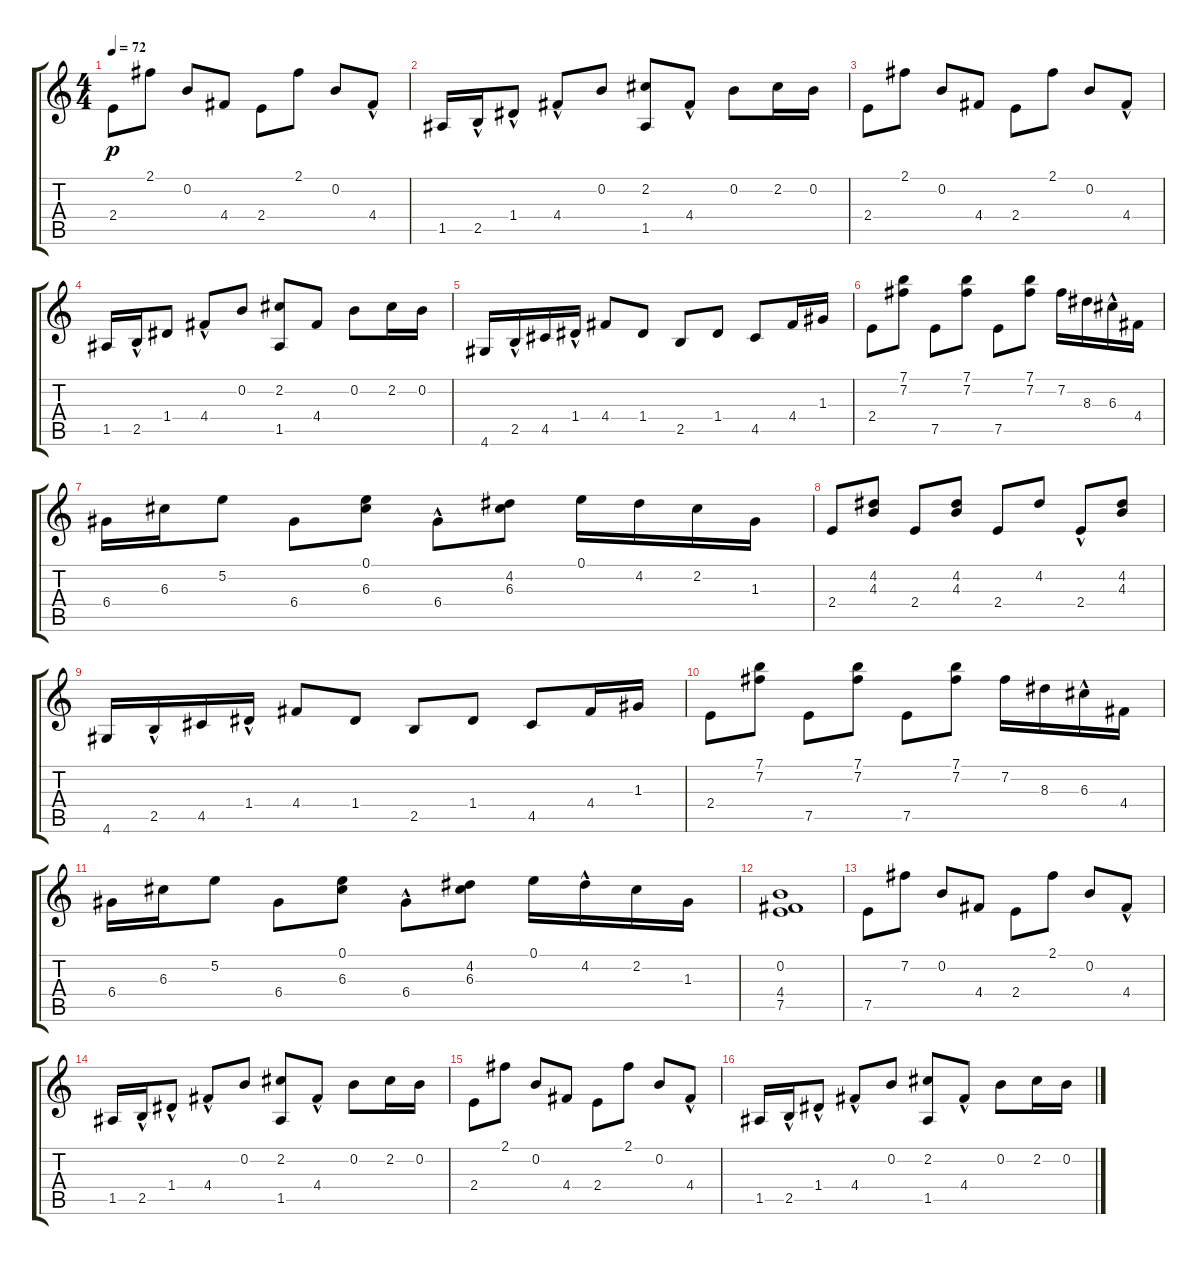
\track "" {instrument acousticguitarsteel}
\staff {score tabs}
\tuning (E4 B3 G3 D3 A2 E2) {hide}
\ts (4 4)
\tempo 72
\clef g2
\ks c
2.4.8{dy p} 2.1.8 0.2.8 4.4.8 2.4.8 2.1.8 0.2.8 4.4{hac}.8 |
1.5.16 2.5{hac}.16 1.4{hac}.8 4.4{hac}.8 0.2.8 (2.2 1.5).8 4.4{hac}.8 0.2.8 2.2.16 0.2.16 |
2.4.8 2.1.8 0.2.8 4.4.8 2.4.8 2.1.8 0.2.8 4.4{hac}.8 |
1.5.16 2.5{hac}.16 1.4.8 4.4{hac}.8 0.2.8 (2.2 1.5).8 4.4.8 0.2.8 2.2.16 0.2.16 |
4.6.16 2.5{hac}.16 4.5.16 1.4{hac}.16 4.4.8 1.4.8 2.5.8 1.4.8 4.5.8 4.4.16 1.3.16 |
2.4.8 (7.1 7.2).8 7.5.8 (7.1 7.2).8 7.5.8 (7.1 7.2).8 7.2.16 8.3.16 6.3{hac}.16 4.4.16 |
6.4.16 6.3.16 5.2.8 6.4.8 (0.1 6.3).8 6.4{hac}.8 (4.2 6.3).8 0.1.16 4.2.16 2.2.16 1.3.16 |
2.4.8 (4.2 4.3).8 2.4.8 (4.2 4.3).8 2.4.8 4.2.8 2.4{hac}.8 (4.2 4.3).8 |
4.6.16 2.5{hac}.16 4.5.16 1.4{hac}.16 4.4.8 1.4.8 2.5.8 1.4.8 4.5.8 4.4.16 1.3.16 |
2.4.8 (7.1 7.2).8 7.5.8 (7.1 7.2).8 7.5.8 (7.1 7.2).8 7.2.16 8.3.16 6.3{hac}.16 4.4.16 |
6.4.16 6.3.16 5.2.8 6.4.8 (0.1 6.3).8 6.4{hac}.8 (4.2 6.3).8 0.1.16 4.2{hac}.16 2.2.16 1.3.16 |
(0.2 4.4 7.5).1 |
7.5.8 7.2.8 0.2.8 4.4.8 2.4.8 2.1.8 0.2.8 4.4{hac}.8 |
1.5.16 2.5{hac}.16 1.4{hac}.8 4.4{hac}.8 0.2.8 (2.2 1.5).8 4.4{hac}.8 0.2.8 2.2.16 0.2.16 |
2.4.8 2.1.8 0.2.8 4.4.8 2.4.8 2.1.8 0.2.8 4.4{hac}.8 |
1.5.16 2.5{hac}.16 1.4{hac}.8 4.4{hac}.8 0.2.8 (2.2 1.5).8 4.4{hac}.8 0.2.8 2.2.16 0.2.16
